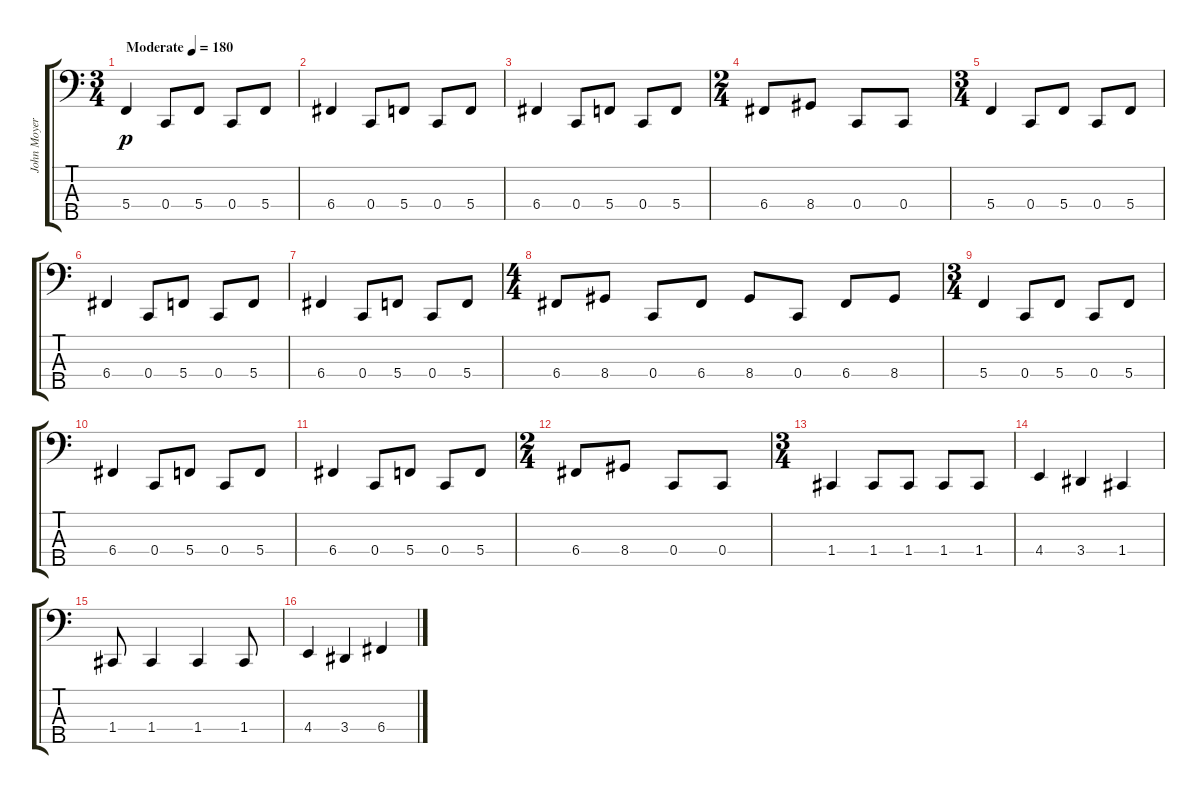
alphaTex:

\track ("John Moyer" "John Moyer") {instrument electricbasspick}
\staff {score tabs}
\tuning (F2 C2 G1 C1 A0) {hide}
\ts (3 4)
\tempo (180 "Moderate")
\clef f4
\ks c
5.4.4{dy p instrument electricbasspick} 0.4.8 5.4.8 0.4.8 5.4.8 |
6.4.4 0.4.8 5.4.8 0.4.8 5.4.8 |
6.4.4 0.4.8 5.4.8 0.4.8 5.4.8 |
\ts (2 4)
6.4.8 8.4.8 0.4.8 0.4.8 |
\ts (3 4)
5.4.4 0.4.8 5.4.8 0.4.8 5.4.8 |
6.4.4 0.4.8 5.4.8 0.4.8 5.4.8 |
6.4.4 0.4.8 5.4.8 0.4.8 5.4.8 |
\ts (4 4)
6.4.8 8.4.8 0.4.8 6.4.8 8.4.8 0.4.8 6.4.8 8.4.8 |
\ts (3 4)
5.4.4 0.4.8 5.4.8 0.4.8 5.4.8 |
6.4.4 0.4.8 5.4.8 0.4.8 5.4.8 |
6.4.4 0.4.8 5.4.8 0.4.8 5.4.8 |
\ts (2 4)
6.4.8 8.4.8 0.4.8 0.4.8 |
\ts (3 4)
1.4.4 1.4.8 1.4.8 1.4.8 1.4.8 |
4.4.4 3.4.4 1.4.4 |
1.4.8 1.4.4 1.4.4 1.4.8 |
4.4.4 3.4.4 6.4.4
